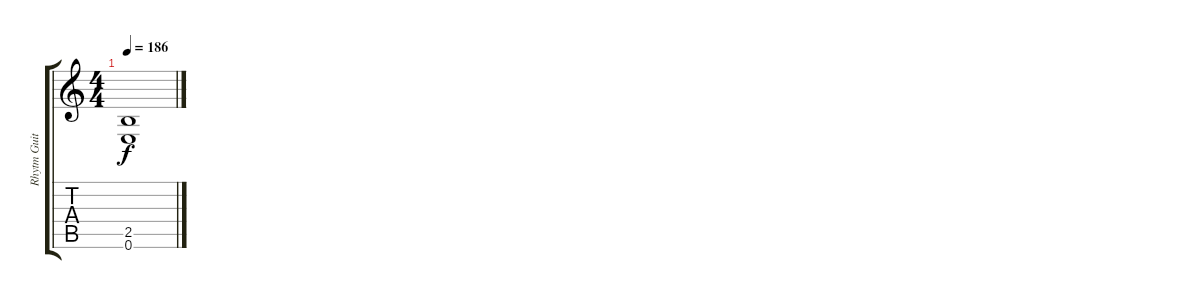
\track ("Rhytm Guitar" "Rhytm Guit") {instrument distortionguitar}
\staff {score tabs}
\tuning (E4 B3 G3 D3 A2 E2) {hide}
\ts (4 4)
\tempo 186
\clef g2
\ks c
(2.5 0.6).1{dy f volume 4}
